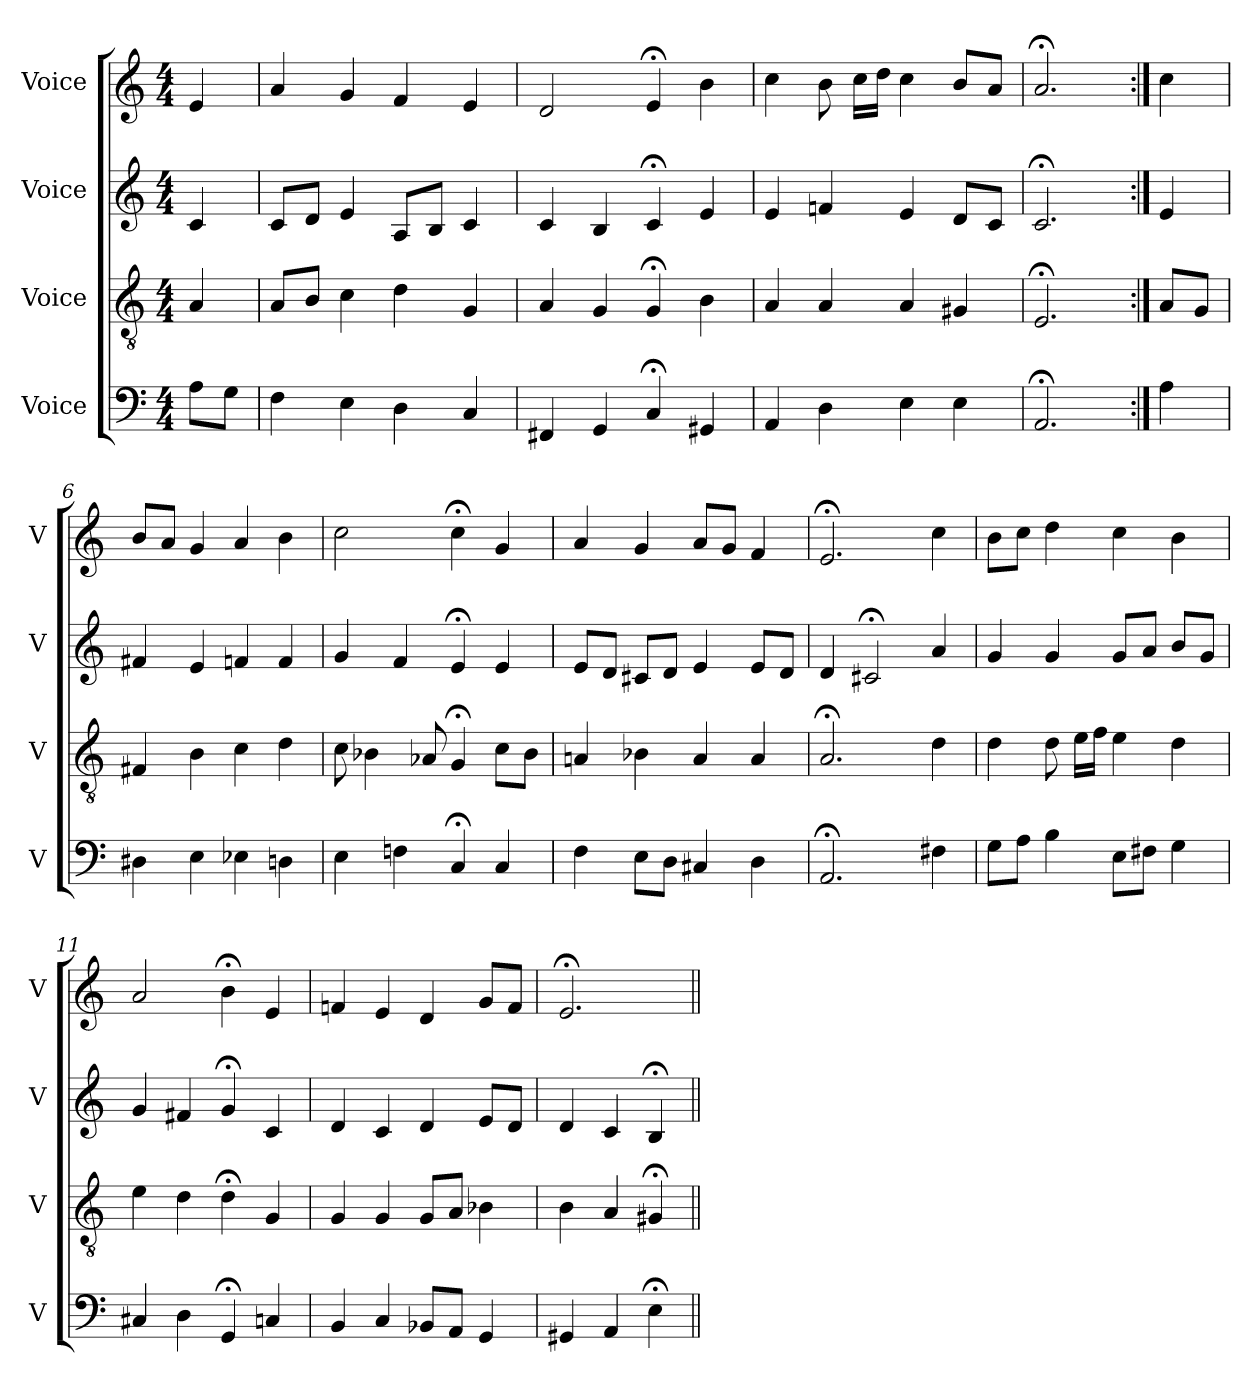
**kern	**kern	**kern	**kern
*part4	*part3	*part2	*part1
*staff4	*staff3	*staff2	*staff1
*I"Voice	*I"Voice	*I"Voice	*I"Voice
*I'V	*I'V	*I'V	*I'V
*clefF4	*clefGv2	*clefG2	*clefG2
*k[]	*k[]	*k[]	*k[]
*M4/4	*M4/4	*M4/4	*M4/4
=	=	=	=
8AL	4A	4c	4e
8GJ	.	.	.
=2	=2	=2	=2
4F	8AL	8cL	4a
.	8BJ	8dJ	.
4E	4c	4e	4g
4D	4d	8AL	4f
.	.	8BJ	.
4C	4G	4c	4e
=3	=3	=3	=3
4FF#X	4A	4c	2d
4GG	4G	4B	.
4C;<	4G;<	4c;<	4e;<
4GG#X	4B	4e	4b
=4	=4	=4	=4
4AA	4A	4e	4cc
4D	4A	4fn	8b
.	.	.	16ccLL
.	.	.	16ddJJ
4E	4A	4e	4cc
4E	4G#X	8dL	8bL
.	.	8cJ	8aJ
=	=	=	=
2.AA;<	2.E;<	2.c;<	2.a;<
=5:|!	=5:|!	=5:|!	=5:|!
4A	8AL	4e	4cc
.	8GJ	.	.
=6	=6	=6	=6
4D#X	4F#X	4f#X	8bL
.	.	.	8aJ
4E	4B	4e	4g
4E-X	4c	4fn	4a
4Dn	4d	4f	4b
=7	=7	=7	=7
4E	8c	4g	2cc
.	4B-X	.	.
4Fn	.	4f	.
.	8A-X	.	.
4C;<	4G;<	4e;<	4cc;<
4C	8cL	4e	4g
.	8B-J	.	.
=8	=8	=8	=8
4F	4An	8eL	4a
.	.	8dJ	.
8EL	4B-X	8c#XL	4g
8DJ	.	8dJ	.
4C#X	4A	4e	8aL
.	.	.	8gJ
4D	4A	8eL	4f
.	.	8dJ	.
=9	=9	=9	=9
2.AA;<	2.A;<	4d	2.e;<
.	.	2c#X;<	.
4F#X	4d	4a	4cc
=10	=10	=10	=10
8GL	4d	4g	8bL
8AJ	.	.	8ccJ
4B	8d	4g	4dd
.	16eLL	.	.
.	16fJJ	.	.
8EL	4e	8gL	4cc
8F#XJ	.	8aJ	.
4G	4d	8bL	4b
.	.	8gJ	.
=11	=11	=11	=11
4C#X	4e	4g	2a
4D	4d	4f#X	.
4GG;<	4d;<	4g;<	4b;<
4Cn	4G	4c	4e
=12	=12	=12	=12
4BB	4G	4d	4fn
4C	4G	4c	4e
8BB-XL	8GL	4d	4d
8AAJ	8AJ	.	.
4GG	4B-X	8eL	8gL
.	.	8dJ	8fJ
=13	=13	=13	=13
4GG#X	4B	4d	2.e;<
4AA	4A	4c	.
4E;<	4G#X;<	4B;<	.
=||	=||	=||	=||
*-	*-	*-	*-
